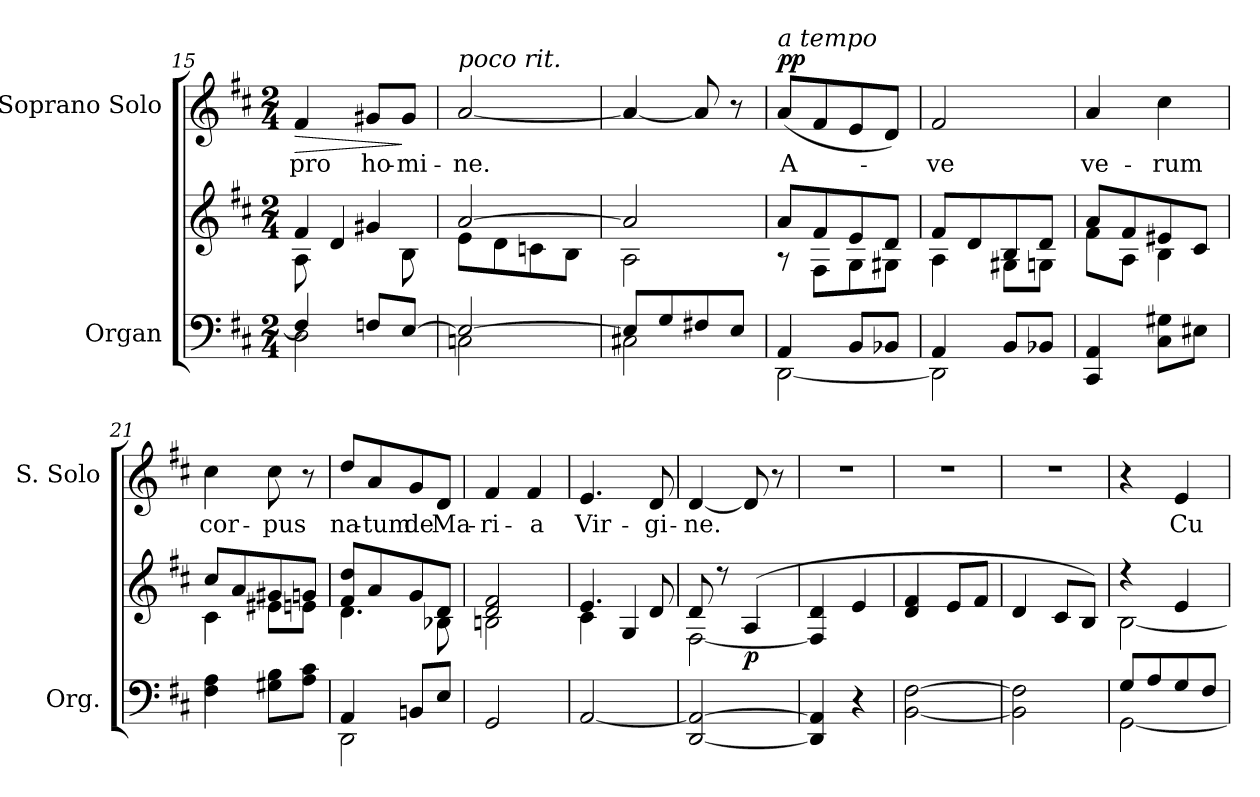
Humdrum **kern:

**kern	**kern	**dynam	**kern	**text	**dynam
*part2	*part2	*part2	*part1	*part1	*part1
*staff3	*staff2	*staff2/3	*staff1	*staff1	*staff1
*I"Organ	*	*	*I"Soprano Solo	*	*
*I'Org.	*	*	*I'S. Solo	*	*
*clefF4	*clefG2	*	*clefG2	*	*
*k[f#c#]	*k[f#c#]	*	*k[f#c#]	*	*
*D:	*D:	*	*D:	*	*
*M2/4	*M2/4	*	*M2/4	*	*
=15	=15	=15	=15	=15	=15
*^	*^	*	*	*	*
!	!	!	!	!	!	!LO:LY:b:color=#000000	!LO:HP:b
4F#i/]	2Di\	4f#i/	8Ai\	.	4f#i/	pro	>
.	.	.	4di/	.	.	.	.
!	!	!	!	!	!	!LO:LY:b:color=#000000	!
8Fni/L	.	4g#Xi/	.	.	8g#Xi/L	ho-	.
!	!	!	!	!	!	!LO:LY:b:color=#000000	!
[8Ei/J	.	.	8Bi\	.	8g#i/J	-mi-	]
=16	=16	=16	=16	=16	=16	=16	=16
!	!	!	!	!	!LO:TX:a:i:t=poco rit.	!	!
!	!	!	!	!	!	!LO:LY:b:color=#000000	!
2Ei/_	2Cni\	[2ai/	8ei\L	.	[2ai/	-ne.	.
.	.	.	8di\	.	.	.	.
.	.	.	8cni\	.	.	.	.
.	.	.	8Bi\J	.	.	.	.
=17	=17	=17	=17	=17	=17	=17	=17
8Ei/L]	2C#Xi\	2ai/]	2Ai\	.	4ai/_	.	.
8Gi/	.	.	.	.	.	.	.
8F#Xi/	.	.	.	.	8ai/]	.	.
8Ei/J	.	.	.	.	8r	.	.
!!LO:LB:g=z
=18	=18	=18	=18	=18	=18	=18	=18
!	!	!	!	!	!LO:TX:a:i:t=a tempo	!	!
!	!	!	!	!	!	!LO:LY:b:color=#000000	!
4AAi/	[2DDi\	8ai/L	8r	.	(8ai/L	A-	pp
.	.	8f#i/	8F#i\L	.	8f#i/	.	.
8BBi/L	.	8ei/	8Gi\	.	8ei/	.	.
8BB-Xi/J	.	8di/J	8G#Xi\J	.	8di/J)	.	.
=19	=19	=19	=19	=19	=19	=19	=19
!	!	!	!	!	!	!LO:LY:b:color=#000000	!
4AAi/	2DDi\]	8f#i/L	4Ai\	.	2f#i/	-ve	.
.	.	8di/	.	.	.	.	.
8BBi/L	.	8Bi/	8G#Xi\L	.	.	.	.
8BB-Xi/J	.	8di/J	8Gni\J	.	.	.	.
*v	*v	*	*	*	*	*	*
=20	=20	=20	=20	=20	=20	=20
!	!	!	!	!	!LO:LY:b:color=#000000	!
4CC#i/ 4AAi	8ai/L	8f#i\L	.	4ai/	ve-	.
.	8f#i/	8Ai\J	.	.	.	.
!	!	!	!	!	!LO:LY:b:color=#000000	!
8C#i\ 8G#XiL	8e#Xi/	4Bi\	.	4cc#i\	-rum	.
8E#Xi\J	8c#i/J	.	.	.	.	.
=21	=21	=21	=21	=21	=21	=21
!	!	!	!	!	!LO:LY:b:color=#000000	!
4F#i\ 4Ai	8cc#i/L	4c#i\	.	4cc#i\	cor-	.
.	8ai/	.	.	.	.	.
!	!	!	!	!	!LO:LY:b:color=#000000	!
8G#Xi\ 8BiL	8g#Xi/	8e#Xi\L	.	8cc#i\	-pus	.
8Ai\ 8c#iJ	8gni/J	8eni\J	.	8r	.	.
=22	=22	=22	=22	=22	=22	=22
*^	*	*	*	*	*	*
!	!	!	!	!	!	!LO:LY:b:color=#000000	!
4AAi/	2DDi\	8f#i/ 8ddiL	4.di\	.	8ddi/L	na-	.
!	!	!	!	!	!	!LO:LY:b:color=#000000	!
.	.	8ai/	.	.	8ai/	-tum	.
!	!	!	!	!	!	!LO:LY:b:color=#000000	!
8BBni/L	.	8gi/	.	.	8gi/	de	.
!	!	!	!	!	!	!LO:LY:b:color=#000000	!
8Ei/J	.	8di/J	8B-Xi\	.	8di/J	Ma-	.
*v	*v	*	*	*	*	*	*
=23	=23	=23	=23	=23	=23	=23
!	!	!	!	!	!LO:LY:b:color=#000000	!
2GGi/	2di/ 2f#i	2Bni\	.	4f#i/	-ri-	.
!	!	!	!	!	!LO:LY:b:color=#000000	!
.	.	.	.	4f#i/	-a	.
=24	=24	=24	=24	=24	=24	=24
!	!	!	!	!	!LO:LY:b:color=#000000	!
[2AAi/	4.ei/	4c#i\	.	4.ei/	Vir-	.
.	.	4Gi/	.	.	.	.
!	!	!	!	!	!LO:LY:b:color=#000000	!
.	8di/	.	.	8di/	-gi-	.
=25	=25	=25	=25	=25	=25	=25
*	*	*	*	*MM120	*	*
!	!	!	!	!	!LO:LY:b:color=#000000	!
[2DDi/ 2AAi_	8di/	[2F#i\	.	[4di/	-ne.	.
.	8r	.	.	.	.	.
.	(4Ai/	.	p	8di/]	.	.
.	.	.	.	8r	.	.
*	*v	*v	*	*	*	*
=26	=26	=26	=26	=26	=26
!	!	!	!LO:N:vis=1	!	!
4DDi/] 4AAi]	4F#i/] 4di	.	2r	.	.
4r	4ei/	.	.	.	.
=27	=27	=27	=27	=27	=27
!	!	!	!LO:N:vis=1	!	!
[2BBi\ [2F#i	4di/ 4f#i	.	2r	.	.
.	8ei/L	.	.	.	.
.	8f#i/J	.	.	.	.
!!LO:LB:g=z
=28	=28	=28	=28	=28	=28
!	!	!	!LO:N:vis=1	!	!
2BBi\] 2F#i]	4di/	.	2r	.	.
.	8c#i/L	.	.	.	.
.	8Bi/J)	.	.	.	.
=29	=29	=29	=29	=29	=29
*^	*^	*	*	*	*
8Gi/L	[2GGi\	4r	[2Bi\	.	4r	.	.
8Ai/	.	.	.	.	.	.	.
!	!	!	!	!	!	!LO:LY:b:color=#000000	!
8Gi/	.	4ei/	.	.	4ei/	Cu-	.
8F#i/J	.	.	.	.	.	.	.
*v	*v	*	*	*	*	*	*
*	*v	*v	*	*	*	*
=	=	=	=	=	=
*-	*-	*-	*-	*-	*-
